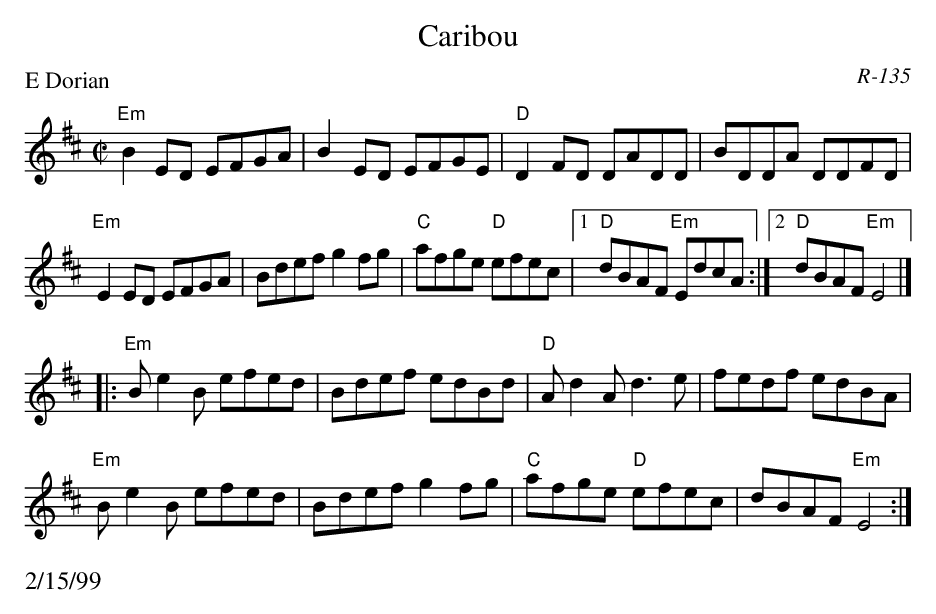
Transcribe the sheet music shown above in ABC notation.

X:1
T: Caribou
C: R-135
M: C|
P: E Dorian
K: Edor
"Em"B2ED EFGA| B2ED EFGE| "D"D2FD DADD| BDDA DDFD|
"Em"E2ED EFGA| Bdef g2fg| "C"afge "D"efec |1 "D"dBAF "Em"EdcA :|2 "D"dBAF "Em"E4|]
|:\
"Em"Be2B efed| Bdef edBd| "D"Ad2A d3e| fedf edBA|
"Em"Be2B efed| Bdef g2fg| "C"afge "D"efec| dBAF "Em"E4 :|
